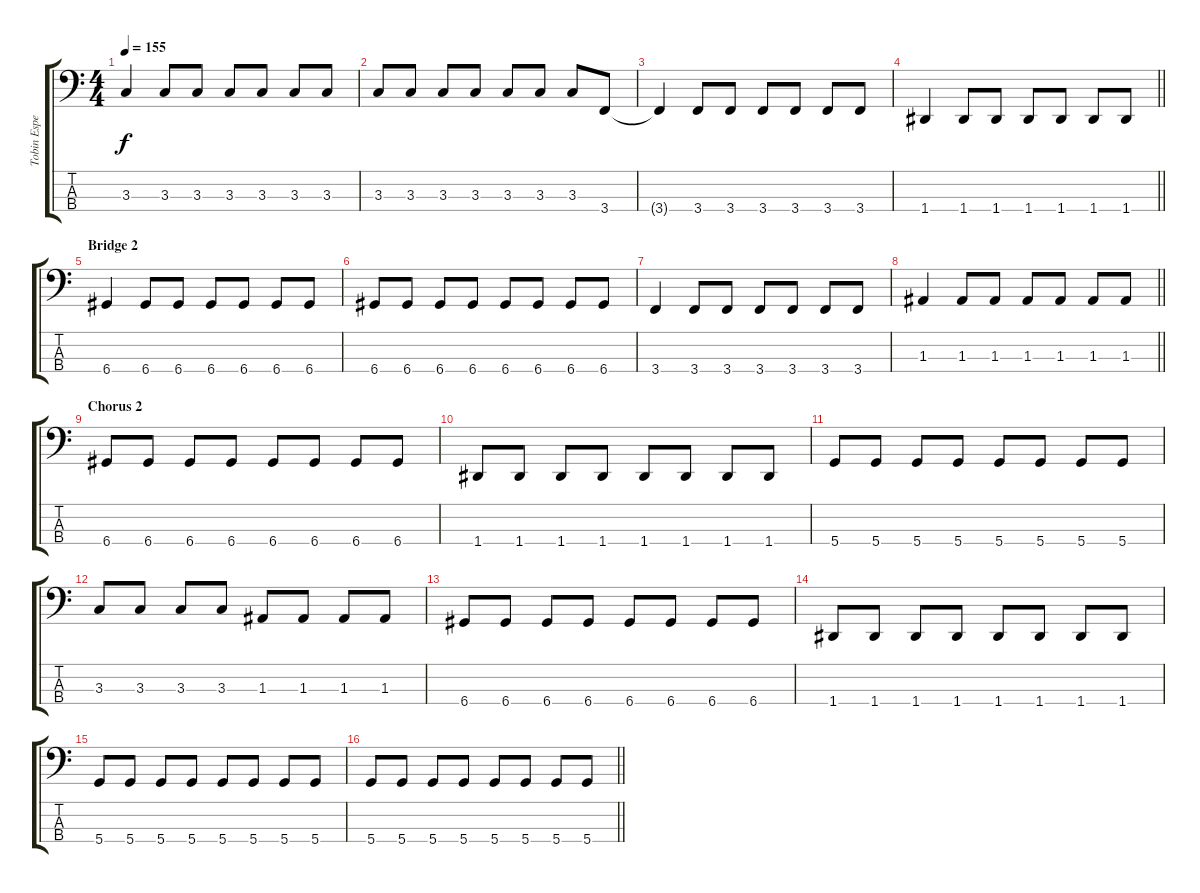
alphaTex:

\track ("Tobin Esperance (Bass Guitar)" "Tobin Espe") {instrument electricbassfinger}
\staff {score tabs}
\tuning (G2 D2 A1 D1) {hide}
\ts (4 4)
\tempo 155
\clef f4
\ks c
3.3{t}.4{dy f} 3.3.8 3.3.8 3.3.8 3.3.8 3.3.8 3.3.8 |
3.3.8 3.3.8 3.3.8 3.3.8 3.3.8 3.3.8 3.3.8 3.4.8 |
3.4{t}.4 3.4.8 3.4.8 3.4.8 3.4.8 3.4.8 3.4.8 |
\barLineRight lightlight
1.4.4 1.4.8 1.4.8 1.4.8 1.4.8 1.4.8 1.4.8 |
\section ("" "Bridge 2")
6.4.4 6.4.8 6.4.8 6.4.8 6.4.8 6.4.8 6.4.8 |
6.4.8 6.4.8 6.4.8 6.4.8 6.4.8 6.4.8 6.4.8 6.4.8 |
3.4.4 3.4.8 3.4.8 3.4.8 3.4.8 3.4.8 3.4.8 |
\barLineRight lightlight
1.3.4 1.3.8 1.3.8 1.3.8 1.3.8 1.3.8 1.3.8 |
\section ("" "Chorus 2")
6.4.8 6.4.8 6.4.8 6.4.8 6.4.8 6.4.8 6.4.8 6.4.8 |
1.4.8 1.4.8 1.4.8 1.4.8 1.4.8 1.4.8 1.4.8 1.4.8 |
5.4.8 5.4.8 5.4.8 5.4.8 5.4.8 5.4.8 5.4.8 5.4.8 |
3.3.8 3.3.8 3.3.8 3.3.8 1.3.8 1.3.8 1.3.8 1.3.8 |
6.4.8 6.4.8 6.4.8 6.4.8 6.4.8 6.4.8 6.4.8 6.4.8 |
1.4.8 1.4.8 1.4.8 1.4.8 1.4.8 1.4.8 1.4.8 1.4.8 |
5.4.8 5.4.8 5.4.8 5.4.8 5.4.8 5.4.8 5.4.8 5.4.8 |
\barLineRight lightlight
5.4.8 5.4.8 5.4.8 5.4.8 5.4.8 5.4.8 5.4.8 5.4.8
